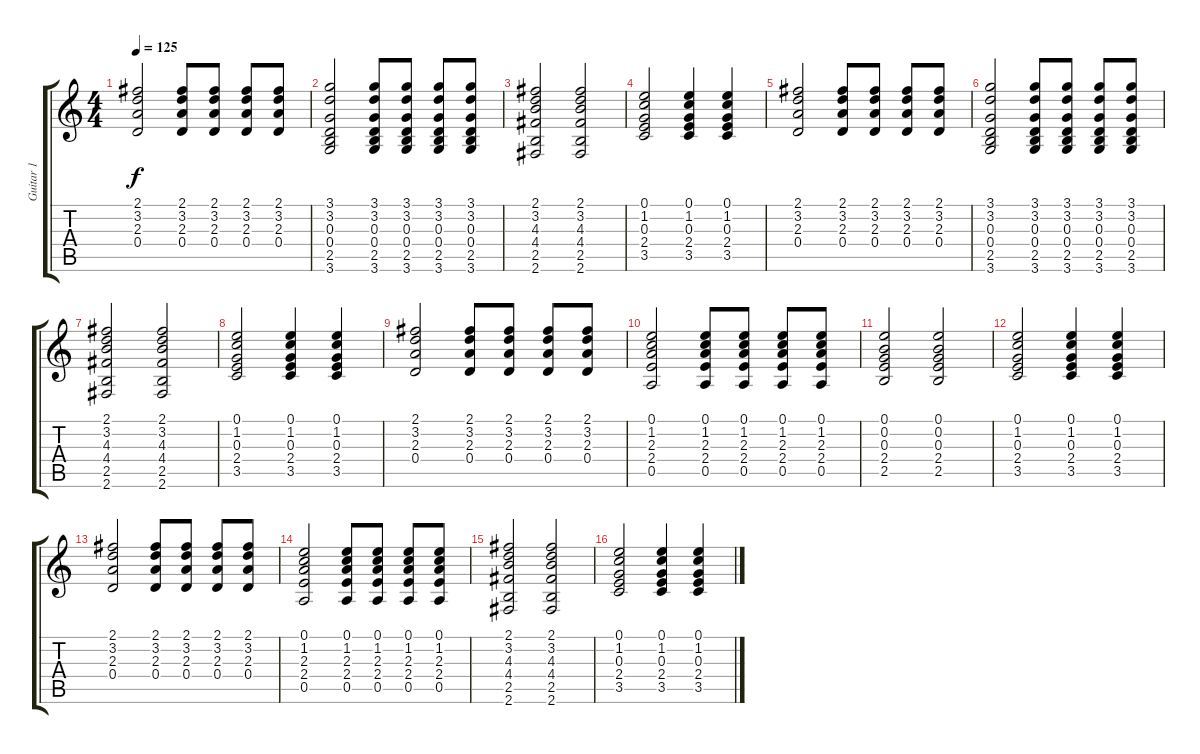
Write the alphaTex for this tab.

\track ("Guitar 1" "Guitar 1") {instrument acousticguitarsteel}
\staff {score tabs}
\tuning (E4 B3 G3 D3 A2 E2) {hide}
\ts (4 4)
\tempo 125
\clef g2
\ks c
(2.1 3.2 2.3 0.4).2{dy f} (2.1 3.2 2.3 0.4).8 (2.1 3.2 2.3 0.4).8 (2.1 3.2 2.3 0.4).8 (2.1 3.2 2.3 0.4).8 |
(3.1 3.2 0.3 0.4 2.5 3.6).2 (3.1 3.2 0.3 0.4 2.5 3.6).8 (3.1 3.2 0.3 0.4 2.5 3.6).8 (3.1 3.2 0.3 0.4 2.5 3.6).8 (3.1 3.2 0.3 0.4 2.5 3.6).8 |
(2.1 3.2 4.3 4.4 2.5 2.6).2 (2.1 3.2 4.3 4.4 2.5 2.6).2 |
(0.1 1.2 0.3 2.4 3.5).2 (0.1 1.2 0.3 2.4 3.5).4 (0.1 1.2 0.3 2.4 3.5).4 |
(2.1 3.2 2.3 0.4).2 (2.1 3.2 2.3 0.4).8 (2.1 3.2 2.3 0.4).8 (2.1 3.2 2.3 0.4).8 (2.1 3.2 2.3 0.4).8 |
(3.1 3.2 0.3 0.4 2.5 3.6).2 (3.1 3.2 0.3 0.4 2.5 3.6).8 (3.1 3.2 0.3 0.4 2.5 3.6).8 (3.1 3.2 0.3 0.4 2.5 3.6).8 (3.1 3.2 0.3 0.4 2.5 3.6).8 |
(2.1 3.2 4.3 4.4 2.5 2.6).2 (2.1 3.2 4.3 4.4 2.5 2.6).2 |
(0.1 1.2 0.3 2.4 3.5).2 (0.1 1.2 0.3 2.4 3.5).4 (0.1 1.2 0.3 2.4 3.5).4 |
(2.1 3.2 2.3 0.4).2 (2.1 3.2 2.3 0.4).8 (2.1 3.2 2.3 0.4).8 (2.1 3.2 2.3 0.4).8 (2.1 3.2 2.3 0.4).8 |
(0.1 1.2 2.3 2.4 0.5).2 (0.1 1.2 2.3 2.4 0.5).8 (0.1 1.2 2.3 2.4 0.5).8 (0.1 1.2 2.3 2.4 0.5).8 (0.1 1.2 2.3 2.4 0.5).8 |
(0.1 0.2 0.3 2.4 2.5).2 (0.1 0.2 0.3 2.4 2.5).2 |
(0.1 1.2 0.3 2.4 3.5).2 (0.1 1.2 0.3 2.4 3.5).4 (0.1 1.2 0.3 2.4 3.5).4 |
(2.1 3.2 2.3 0.4).2 (2.1 3.2 2.3 0.4).8 (2.1 3.2 2.3 0.4).8 (2.1 3.2 2.3 0.4).8 (2.1 3.2 2.3 0.4).8 |
(0.1 1.2 2.3 2.4 0.5).2 (0.1 1.2 2.3 2.4 0.5).8 (0.1 1.2 2.3 2.4 0.5).8 (0.1 1.2 2.3 2.4 0.5).8 (0.1 1.2 2.3 2.4 0.5).8 |
(2.1 3.2 4.3 4.4 2.5 2.6).2 (2.1 3.2 4.3 4.4 2.5 2.6).2 |
(0.1 1.2 0.3 2.4 3.5).2 (0.1 1.2 0.3 2.4 3.5).4 (0.1 1.2 0.3 2.4 3.5).4
